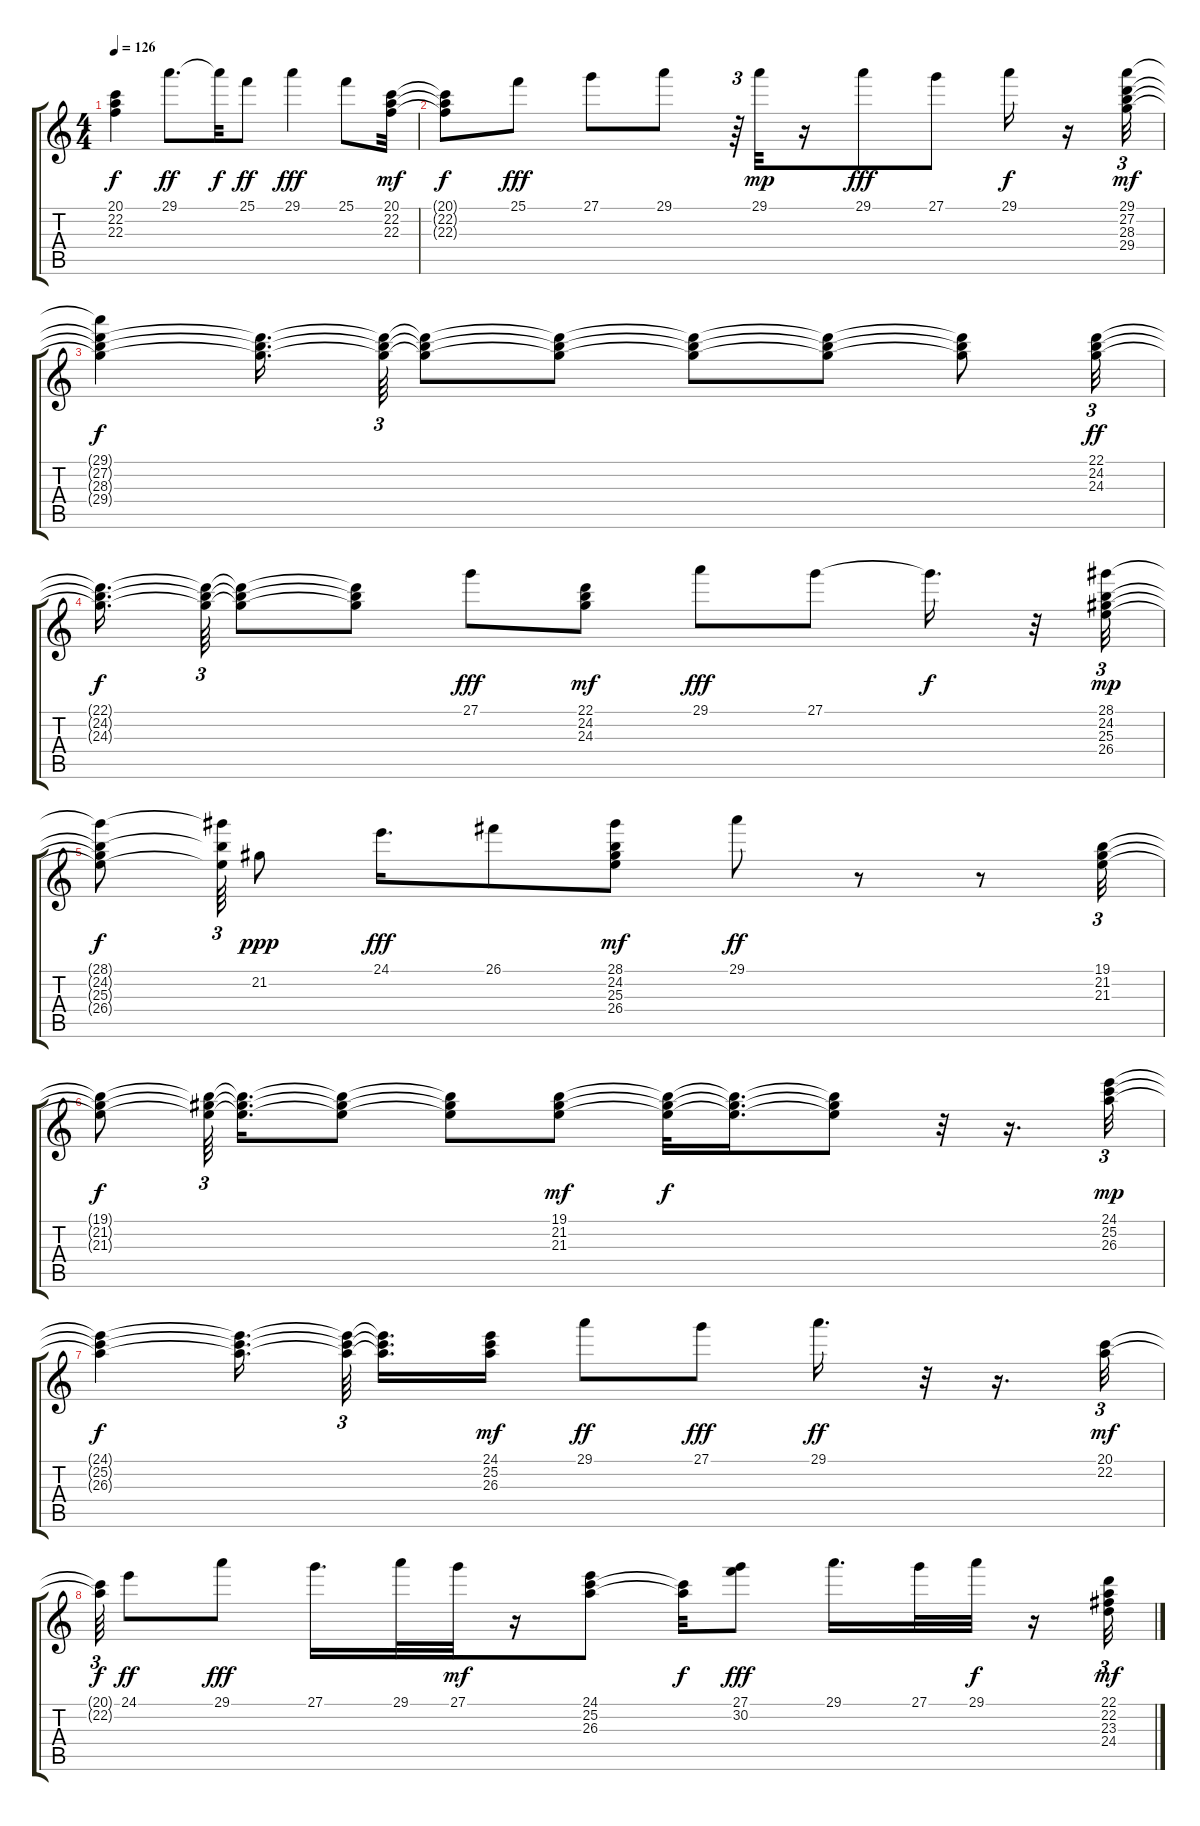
\track "" {instrument rockorgan}
\staff {score tabs}
\tuning (E4 B3 G3 D3 A2 E2) {hide}
\ts (4 4)
\tempo 126
\clef g2
\ks c
(20.1{t} 22.2{t} 22.3{t}).4{dy f} 29.1.8{d dy ff} 29.1{t}.32{dy f} 25.1.8{dy ff} 29.1.4{dy fff} 25.1.8 (20.1 22.2 22.3).32{dy mf} |
(20.1{t} 22.2{t} 22.3{t}).8{dy f} 25.1.8{dy fff} 27.1.8 29.1.8 r.64{tu (3 2)} 29.1.32{dy mp} r.16 29.1.8{dy fff} 27.1.8 29.1.16{dy f} r.16 (29.1 27.2 28.3 29.4).32{tu (3 2) dy mf} |
(29.1{t} 27.2{t} 28.3{t} 29.4{t}).4{dy f} (27.2{t} 28.3{t} 29.4{t}).16{d} (27.2{t} 28.3{t} 29.4{t}).64{tu (3 2)} (27.2{t} 28.3{t} 29.4{t}).8 (27.2{t} 28.3{t} 29.4{t}).8 (27.2{t} 28.3{t} 29.4{t}).8 (27.2{t} 28.3{t} 29.4{t}).8 (27.2{t} 28.3{t} 29.4{t}).8 (22.1 24.2 24.3).32{tu (3 2) dy ff} |
(22.1{t} 24.2{t} 24.3{t}).16{d dy f} (22.1{t} 24.2{t} 24.3{t}).64{tu (3 2)} (22.1{t} 24.2{t} 24.3{t}).8 (22.1{t} 24.2{t} 24.3{t}).8 27.1.8{dy fff} (22.1 24.2 24.3).8{dy mf} 29.1.8{dy fff} 27.1.8 27.1{t}.16{d dy f} r.32 (28.1 24.2 25.3 26.4).32{tu (3 2) dy mp} |
(28.1{t} 24.2{t} 25.3{t} 26.4{t}).8{dy f} (28.1{t} 24.2{t} 26.4{t}).64{tu (3 2)} 21.2.8{dy ppp} 24.1.16{d dy fff} 26.1.8 (28.1 24.2 25.3 26.4).8{dy mf} 29.1.8{dy ff} r.8 r.8 (19.1 21.2 21.3).32{tu (3 2)} |
(19.1{t} 21.2{t} 21.3{t}).8{dy f} (19.1{t} 21.2{t} 21.3{t}).64{tu (3 2)} (19.1{t} 21.2{t} 21.3{t}).16{d} (19.1{t} 21.2{t} 21.3{t}).8 (19.1{t} 21.2{t} 21.3{t}).8 (19.1 21.2 21.3).8{dy mf} (19.1{t} 21.2{t} 21.3{t}).32{dy f} (19.1{t} 21.2{t} 21.3{t}).16{d} (19.1{t} 21.2{t} 21.3{t}).8 r.32 r.16{d} (24.1 25.2 26.3).32{tu (3 2) dy mp} |
(24.1{t} 25.2{t} 26.3{t}).4{dy f} (24.1{t} 25.2{t} 26.3{t}).16{d} (24.1{t} 25.2{t} 26.3{t}).64{tu (3 2)} (24.1{t} 25.2{t} 26.3{t}).16{d} (24.1 25.2 26.3).16{dy mf} 29.1.8{dy ff} 27.1.8{dy fff} 29.1.16{d dy ff} r.32 r.16{d} (20.1 22.2).32{tu (3 2) dy mf} |
(20.1{t} 22.2{t}).64{tu (3 2) dy f} 24.1.8{dy ff} 29.1.8{dy fff} 27.1.16{d} 29.1.32 27.1.32{dy mf} r.16 (24.1 25.2 26.3).8 (25.2{t} 26.3{t}).32{dy f} (27.1 30.2).8{dy fff} 29.1.16{d} 27.1.32 29.1.32{dy f} r.16 (22.1 22.2 23.3 24.4).32{tu (3 2) dy mf}
